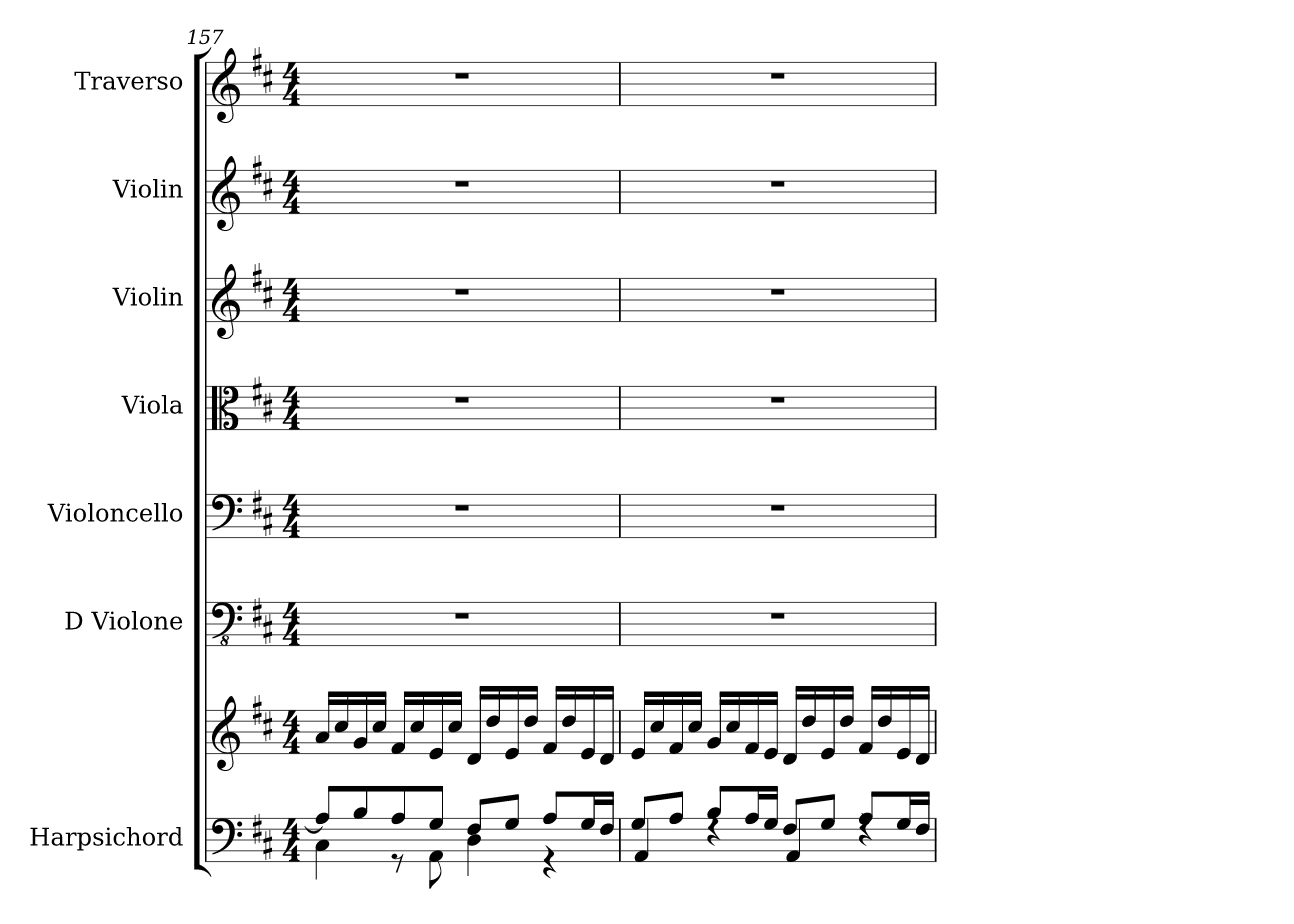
**kern	**kern	**kern	**kern	**kern	**kern	**kern	**kern
*part7	*part7	*part6	*part5	*part4	*part3	*part2	*part1
*staff8	*staff7	*staff6	*staff5	*staff4	*staff3	*staff2	*staff1
*I"Harpsichord	*	*I"D Violone	*I"Violoncello	*I"Viola	*I"Violin	*I"Violin	*I"Traverso
*I'Hch.	*	*I'D Vne.	*I'Vc.	*I'Vla.	*I'Vln.	*I'Vln.	*I'Trv.
*clefF4	*clefG2	*clefFv4	*clefF4	*clefC3	*clefG2	*clefG2	*clefG2
*	*	*ITrd7c12	*	*	*	*	*
*k[f#c#]	*k[f#c#]	*k[f#c#]	*k[f#c#]	*k[f#c#]	*k[f#c#]	*k[f#c#]	*k[f#c#]
*M4/4	*M4/4	*M4/4	*M4/4	*M4/4	*M4/4	*M4/4	*M4/4
=157	=157	=157	=157	=157	=157	=157	=157
*^	*	*	*	*	*	*	*
8A/L]	4C#\	16a/LL	1r	1r	1r	1r	1r	1r
.	.	16cc#/	.	.	.	.	.	.
8B/	.	16g/	.	.	.	.	.	.
.	.	16cc#/JJ	.	.	.	.	.	.
8A/	8r	16f#/LL	.	.	.	.	.	.
.	.	16cc#/	.	.	.	.	.	.
8G/J	8AA\	16e/	.	.	.	.	.	.
.	.	16cc#/JJ	.	.	.	.	.	.
8F#/L	4D\	16d/LL	.	.	.	.	.	.
.	.	16dd/	.	.	.	.	.	.
8G/J	.	16e/	.	.	.	.	.	.
.	.	16dd/JJ	.	.	.	.	.	.
8A/L	4r	16f#/LL	.	.	.	.	.	.
.	.	16dd/	.	.	.	.	.	.
16G/L	.	16e/	.	.	.	.	.	.
16F#/JJ	.	16d/JJ	.	.	.	.	.	.
!!LO:PB:g=z
=158	=158	=158	=158	=158	=158	=158	=158	=158
8G/L	4AA/	16e/LL	1r	1r	1r	1r	1r	1r
.	.	16cc#/	.	.	.	.	.	.
8A/J	.	16f#/	.	.	.	.	.	.
.	.	16cc#/JJ	.	.	.	.	.	.
8B/L	4rF	16g/LL	.	.	.	.	.	.
.	.	16cc#/	.	.	.	.	.	.
16A/L	.	16f#/	.	.	.	.	.	.
16G/JJ	.	16e/JJ	.	.	.	.	.	.
8F#/L	4AA/	16d/LL	.	.	.	.	.	.
.	.	16dd/	.	.	.	.	.	.
8G/J	.	16e/	.	.	.	.	.	.
.	.	16dd/JJ	.	.	.	.	.	.
8A/L	4rF	16f#/LL	.	.	.	.	.	.
.	.	16dd/	.	.	.	.	.	.
16G/L	.	16e/	.	.	.	.	.	.
16F#/JJ	.	16d/JJ	.	.	.	.	.	.
*v	*v	*	*	*	*	*	*	*
=	=	=	=	=	=	=	=
*-	*-	*-	*-	*-	*-	*-	*-
